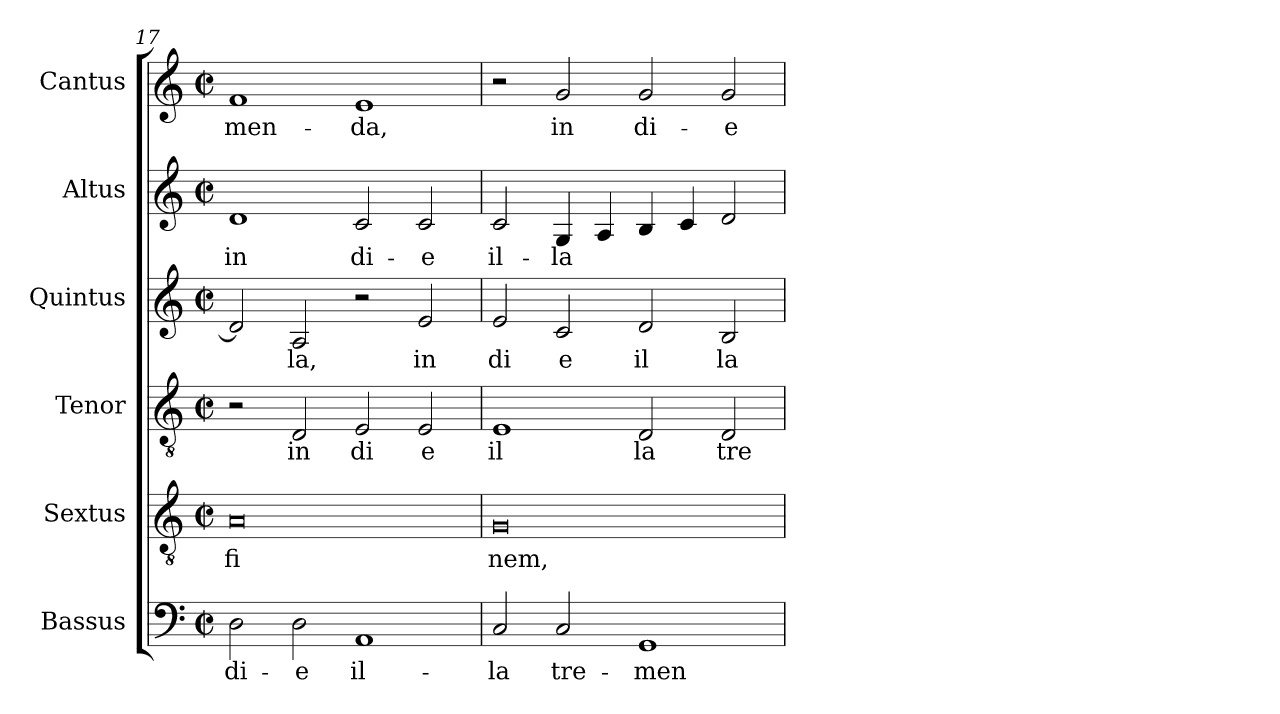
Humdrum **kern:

**kern	**text	**kern	**text	**kern	**text	**kern	**text	**kern	**text	**kern	**text
*part6	*part6	*part5	*part5	*part4	*part4	*part3	*part3	*part2	*part2	*part1	*part1
*staff6	*staff6	*staff5	*staff5	*staff4	*staff4	*staff3	*staff3	*staff2	*staff2	*staff1	*staff1
*I"Bassus	*	*I"Sextus	*	*I"Tenor	*	*I"Quintus	*	*I"Altus	*	*I"Cantus	*
*clefF4	*	*clefGv2	*	*clefGv2	*	*clefG2	*	*clefG2	*	*clefG2	*
*k[]	*	*k[]	*	*k[]	*	*k[]	*	*k[]	*	*k[]	*
*C:	*	*C:	*	*C:	*	*C:	*	*C:	*	*C:	*
*M2/2	*	*M2/2	*	*M2/2	*	*M2/2	*	*M2/2	*	*M2/2	*
*met(c|)	*	*met(c|)	*	*met(c|)	*	*met(c|)	*	*met(c|)	*	*met(c|)	*
=17	=17	=17	=17	=17	=17	=17	=17	=17	=17	=17	=17
!	!LO:LY:b:cj	!	!LO:LY:b:cj	!	!	!	!LO:LY:b:cj	!	!LO:LY:b:cj	!	!LO:LY:b:cj
2D\	di-	0A	fi	2r	.	2d/]	.	1d	in	1f	-men-
!	!LO:LY:b:cj	!	!	!	!LO:LY:b:cj	!	!LO:LY:b:cj	!	!	!	!
2D\	-e	.	.	2D/	in	2A/	la,	.	.	.	.
!	!LO:LY:b:cj	!	!	!	!LO:LY:b:cj	!	!	!	!LO:LY:b:cj	!	!LO:LY:b:cj
1AA	il-	.	.	2E/	di	2r	.	2c/	di-	1e	-da,
!	!	!	!	!	!LO:LY:b:cj	!	!LO:LY:b:cj	!	!LO:LY:b:cj	!	!
.	.	.	.	2E/	e	2e/	in	2c/	-e	.	.
=18	=18	=18	=18	=18	=18	=18	=18	=18	=18	=18	=18
!	!LO:LY:b:cj	!	!LO:LY:b:cj	!	!LO:LY:b:cj	!	!LO:LY:b:cj	!	!LO:LY:b:cj	!	!
2C/	-la	0G	nem,	1E	il	2e/	di	2c/	il-	2r	.
!	!LO:LY:b:cj	!	!	!	!	!	!LO:LY:b:cj	!	!LO:LY:b:cj	!	!LO:LY:b:cj
2C/	tre-	.	.	.	.	2c/	e	4G/	-la	2g/	in
!	!	!	!	!	!	!	!	!	!LO:LY:b:cj	!	!
.	.	.	.	.	.	.	.	4A/	.	.	.
!	!LO:LY:b:cj	!	!	!	!LO:LY:b:cj	!	!LO:LY:b:cj	!	!LO:LY:b:cj	!	!LO:LY:b:cj
1GG	-men-	.	.	2D/	la	2d/	il	4B/	.	2g/	di-
!	!	!	!	!	!	!	!	!	!LO:LY:b:cj	!	!
.	.	.	.	.	.	.	.	4c/	.	.	.
!	!	!	!	!	!LO:LY:b:cj	!	!LO:LY:b:cj	!	!LO:LY:b:cj	!	!LO:LY:b:cj
.	.	.	.	2D/	tre	2B/	la	2d/	.	2g/	-e
=	=	=	=	=	=	=	=	=	=	=	=
*-	*-	*-	*-	*-	*-	*-	*-	*-	*-	*-	*-
